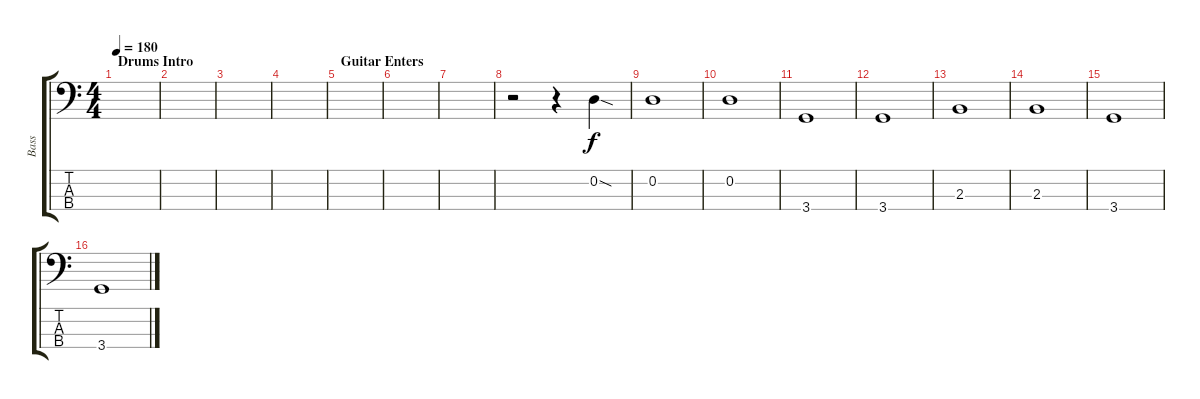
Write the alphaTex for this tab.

\track ("Bass" "Bass") {instrument electricbasspick}
\staff {score tabs}
\tuning (G2 D2 A1 E1) {hide}
\ts (4 4)
\section ("" "Drums Intro")
\tempo 180
\clef f4
\ks c
|
|
|
|
\section ("" "Guitar Enters")
|
|
|
r.2 r.4 0.2{sod}.4 |
0.2.1 |
0.2.1 |
3.4.1 |
3.4.1 |
2.3.1 |
2.3.1 |
3.4.1 |
3.4.1
